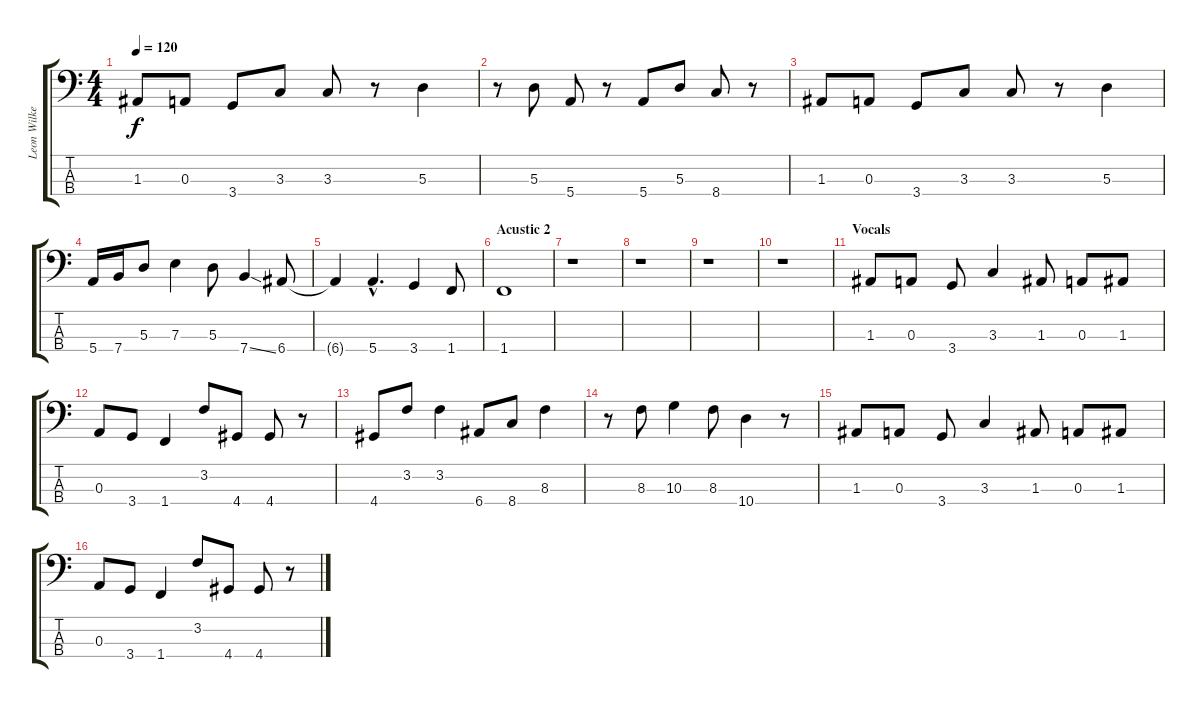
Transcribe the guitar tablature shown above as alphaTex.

\track ("Leon Wilkeson" "Leon Wilke") {instrument acousticguitarsteel}
\staff {score tabs}
\tuning (G2 D2 A1 E1) {hide}
\ts (4 4)
\tempo 120
\clef f4
\ks c
1.3.8{dy f} 0.3.8 3.4.8 3.3.8 3.3.8 r.8 5.3.4 |
r.8 5.3.8 5.4.8 r.8 5.4.8 5.3.8 8.4.8 r.8 |
1.3.8 0.3.8 3.4.8 3.3.8 3.3.8 r.8 5.3.4 |
5.4.16 7.4.16 5.3.8 7.3.4 5.3.8 7.4{ss}.4 6.4.8 |
6.4{t}.4 5.4{hac}.4{d} 3.4.4 1.4.8 |
\section ("" "Acustic 2")
1.4.1 |
r.1 |
r.1 |
r.1 |
r.1 |
\section ("" "Vocals")
1.3.8 0.3.8 3.4.8 3.3.4 1.3.8 0.3.8 1.3.8 |
0.3.8 3.4.8 1.4.4 3.2.8 4.4.8 4.4.8 r.8 |
4.4.8 3.2.8 3.2.4 6.4.8 8.4.8 8.3.4 |
r.8 8.3.8 10.3.4 8.3.8 10.4.4 r.8 |
1.3.8 0.3.8 3.4.8 3.3.4 1.3.8 0.3.8 1.3.8 |
0.3.8 3.4.8 1.4.4 3.2.8 4.4.8 4.4.8 r.8
